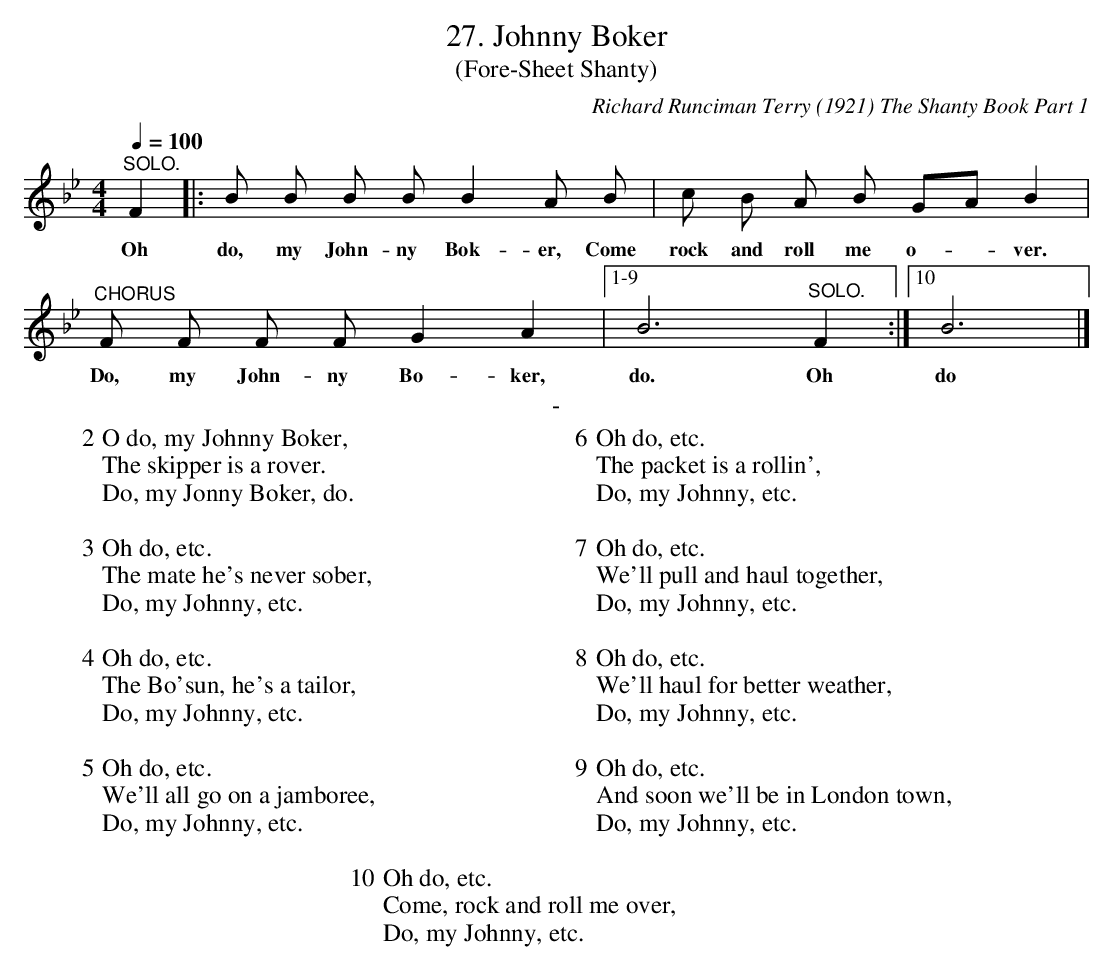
X:1
T:27. Johnny Boker
T:(Fore-Sheet Shanty)
C:Richard Runciman Terry (1921) The Shanty Book Part 1
L:1/8
Q:1/4=100
M:4/4
K:Bb
"^SOLO." F2 |: B B B B B2 A B | c B A B GA B2 |$"^CHORUS" F F F F G2 A2 |1-9 B6 "SOLO." F2 :|10 B6 |]
w: Oh | do, my John-ny Bok-er, Come | rock and roll me o-* ver. | Do, my John-ny Bo-ker, do. Oh | do |
T: -
W: 2 O do, my Johnny Boker,
W: The skipper is a rover.
W: Do, my Jonny Boker, do.
W:
W: 3 Oh do, etc.
W: The mate he's never sober,
W: Do, my Johnny, etc.
W:
W: 4 Oh do, etc.
W: The Bo'sun, he's a tailor,
W: Do, my Johnny, etc.
W:
W: 5 Oh do, etc.
W: We'll all go on a jamboree,
W: Do, my Johnny, etc.
W:
W: 6 Oh do, etc.
W: The packet is a rollin',
W: Do, my Johnny, etc.
W:
W: 7 Oh do, etc.
W: We'll pull and haul together,
W: Do, my Johnny, etc.
W:
W: 8 Oh do, etc.
W: We'll haul for better weather,
W: Do, my Johnny, etc.
W:
W: 9 Oh do, etc.
W: And soon we'll be in London town,
W: Do, my Johnny, etc.
W:
W: 10 Oh do, etc.
W: Come, rock and roll me over,
W: Do, my Johnny, etc.
